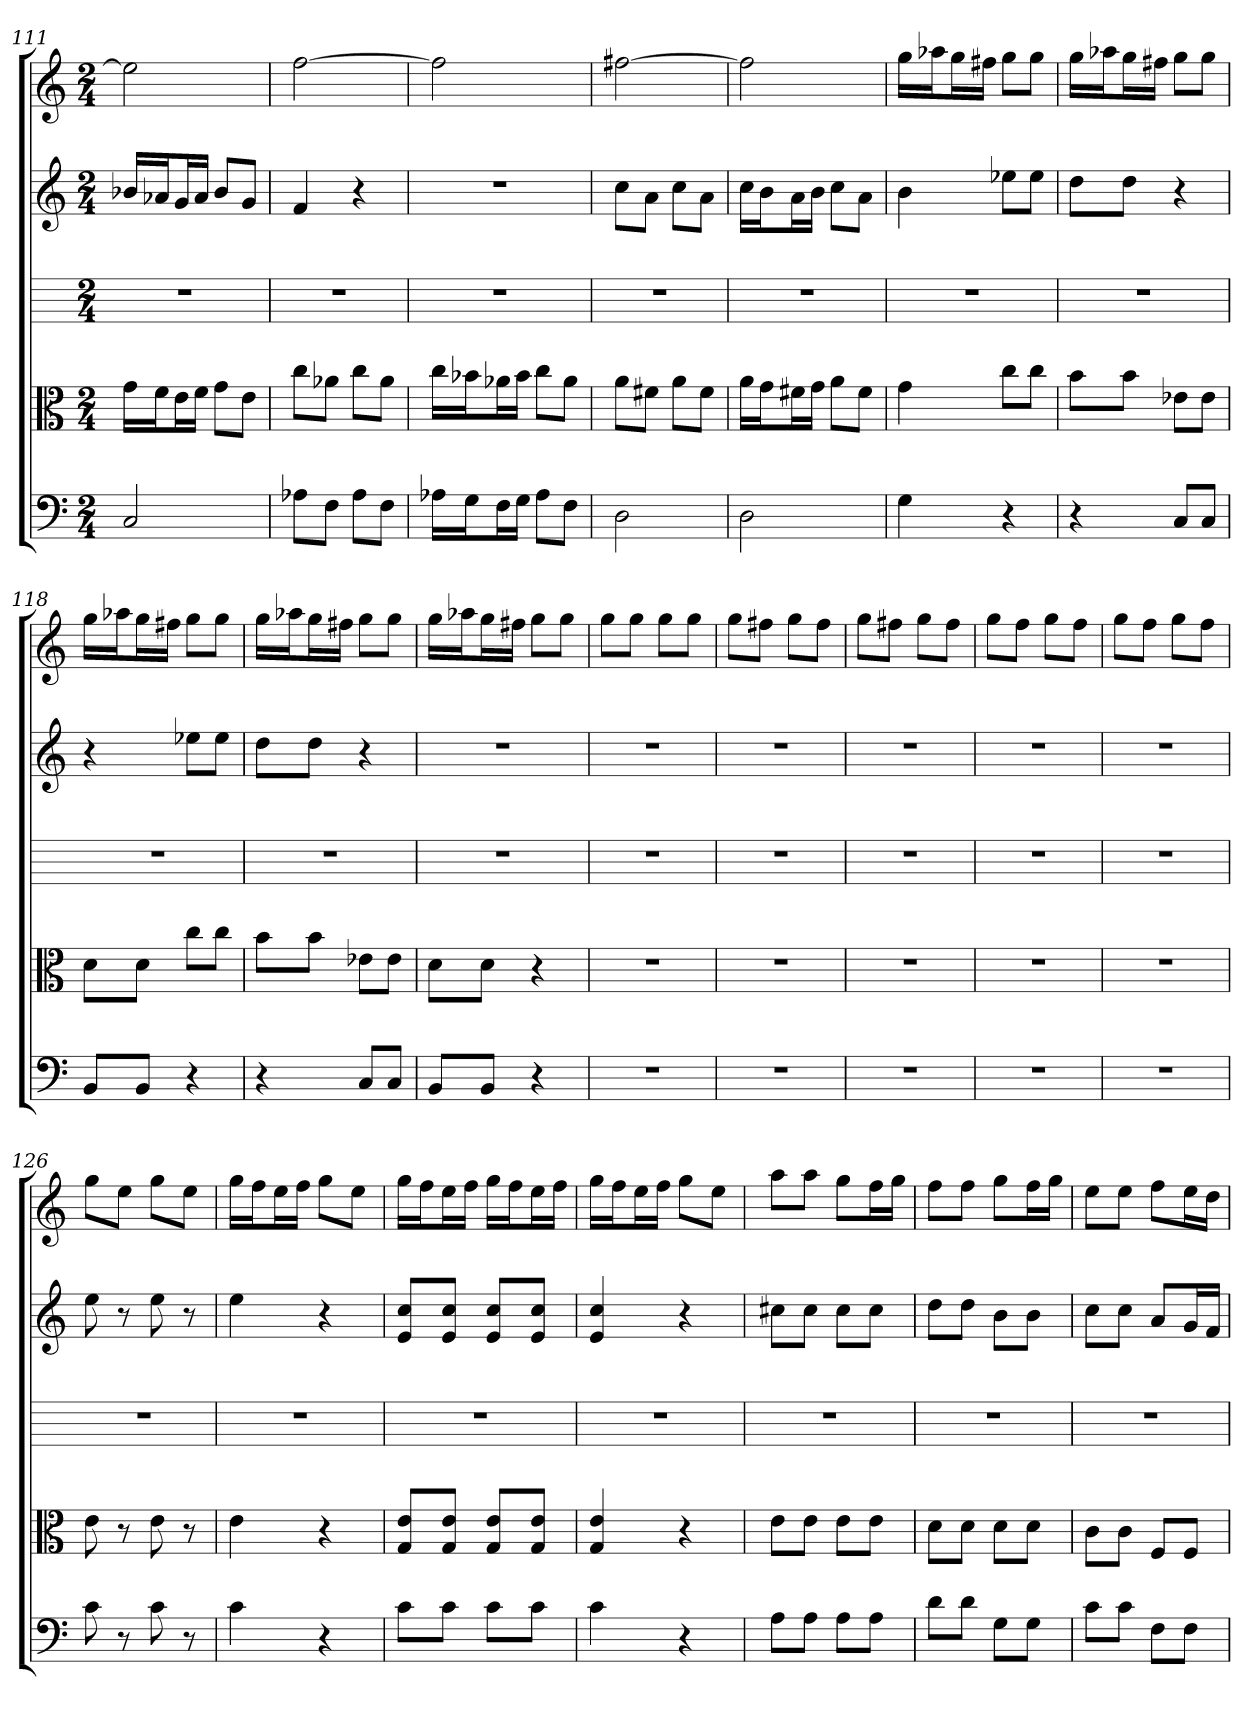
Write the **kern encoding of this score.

**kern	**kern	**kern	**kern	**kern
*part5	*part4	*part3	*part2	*part1
*staff5	*staff4	*staff3	*staff2	*staff1
*clefF4	*clefC3	*	*	*
*k[]	*k[]	*k[]	*k[]	*k[]
*C:	*C:	*C:	*C:	*C:
*M2/4	*M2/4	*M2/4	*M2/4	*M2/4
=111	=111	=111	=111	=111
2C	16g\LL	2r	16b-XLL	2ee]
.	16f\J	.	16a-XJ	.
.	16e\L	.	16gL	.
.	16f\JJ	.	16a-JJ	.
.	8g\L	.	8b-L	.
.	8e\J	.	8gJ	.
=112	=112	=112	=112	=112
8A-X\L	8cc\L	2r	4f	[2ff
8F\J	8a-X\J	.	.	.
8A-\L	8cc\L	.	4r	.
8F\J	8a-\J	.	.	.
=113	=113	=113	=113	=113
16A-X\LL	16cc\LL	2r	2r	2ff]
16G\J	16b-X\J	.	.	.
16F\L	16a-X\L	.	.	.
16G\JJ	16b-\JJ	.	.	.
8A-\L	8cc\L	.	.	.
8F\J	8a-\J	.	.	.
=114	=114	=114	=114	=114
2D	8a\L	2r	8ccL	[2ff#X
.	8f#X\J	.	8aJ	.
.	8a\L	.	8ccL	.
.	8f#\J	.	8aJ	.
=115	=115	=115	=115	=115
2D	16a\LL	2r	16ccLL	2ff#]
.	16g\J	.	16bJ	.
.	16f#X\L	.	16aL	.
.	16g\JJ	.	16bJJ	.
.	8a\L	.	8ccL	.
.	8f#\J	.	8aJ	.
=116	=116	=116	=116	=116
4G	4g	2r	4b	16ggLL
.	.	.	.	16aa-XJ
.	.	.	.	16ggL
.	.	.	.	16ff#XJJ
4r	8cc\L	.	8ee-XL	8ggL
.	8cc\J	.	8ee-J	8ggJ
=117	=117	=117	=117	=117
4r	8b\L	2r	8ddL	16ggLL
.	.	.	.	16aa-XJ
.	8b\J	.	8ddJ	16ggL
.	.	.	.	16ff#XJJ
8C/L	8e-X\L	.	4r	8ggL
8C/J	8e-\J	.	.	8ggJ
=118	=118	=118	=118	=118
8BB/L	8d\L	2r	4r	16ggLL
.	.	.	.	16aa-XJ
8BB/J	8d\J	.	.	16ggL
.	.	.	.	16ff#XJJ
4r	8cc\L	.	8ee-XL	8ggL
.	8cc\J	.	8ee-J	8ggJ
=119	=119	=119	=119	=119
4r	8b\L	2r	8ddL	16ggLL
.	.	.	.	16aa-XJ
.	8b\J	.	8ddJ	16ggL
.	.	.	.	16ff#XJJ
8C/L	8e-X\L	.	4r	8ggL
8C/J	8e-\J	.	.	8ggJ
=120	=120	=120	=120	=120
8BB/L	8d\L	2r	2r	16ggLL
.	.	.	.	16aa-XJ
8BB/J	8d\J	.	.	16ggL
.	.	.	.	16ff#XJJ
4r	4r	.	.	8ggL
.	.	.	.	8ggJ
=121	=121	=121	=121	=121
2r	2r	2r	2r	8ggL
.	.	.	.	8ggJ
.	.	.	.	8ggL
.	.	.	.	8ggJ
=122	=122	=122	=122	=122
2r	2r	2r	2r	8ggL
.	.	.	.	8ff#XJ
.	.	.	.	8ggL
.	.	.	.	8ff#J
=123	=123	=123	=123	=123
2r	2r	2r	2r	8ggL
.	.	.	.	8ff#XJ
.	.	.	.	8ggL
.	.	.	.	8ff#J
=124	=124	=124	=124	=124
2r	2r	2r	2r	8ggL
.	.	.	.	8ffJ
.	.	.	.	8ggL
.	.	.	.	8ffJ
=125	=125	=125	=125	=125
2r	2r	2r	2r	8ggL
.	.	.	.	8ffJ
.	.	.	.	8ggL
.	.	.	.	8ffJ
=126	=126	=126	=126	=126
8c	8e	2r	8ee	8ggL
8r	8r	.	8r	8eeJ
8c	8e	.	8ee	8ggL
8r	8r	.	8r	8eeJ
=127	=127	=127	=127	=127
4c	4e	2r	4ee	16ggLL
.	.	.	.	16ffJ
.	.	.	.	16eeL
.	.	.	.	16ffJJ
4r	4r	.	4r	8ggL
.	.	.	.	8eeJ
=128	=128	=128	=128	=128
8c\L	8G/ 8e/L	2r	8e 8ccL	16ggLL
.	.	.	.	16ffJ
8c\J	8G/ 8e/J	.	8e 8ccJ	16eeL
.	.	.	.	16ffJJ
8c\L	8G/ 8e/L	.	8e 8ccL	16ggLL
.	.	.	.	16ffJ
8c\J	8G/ 8e/J	.	8e 8ccJ	16eeL
.	.	.	.	16ffJJ
=129	=129	=129	=129	=129
4c	4G 4e	2r	4e 4cc	16ggLL
.	.	.	.	16ffJ
.	.	.	.	16eeL
.	.	.	.	16ffJJ
4r	4r	.	4r	8ggL
.	.	.	.	8eeJ
=130	=130	=130	=130	=130
8A\L	8e\L	2r	8cc#XL	8aaL
8A\J	8e\J	.	8cc#J	8aaJ
8A\L	8e\L	.	8cc#L	8ggL
8A\J	8e\J	.	8cc#J	16ffL
.	.	.	.	16ggJJ
=131	=131	=131	=131	=131
8d\L	8d\L	2r	8ddL	8ffL
8d\J	8d\J	.	8ddJ	8ffJ
8G\L	8d\L	.	8bL	8ggL
8G\J	8d\J	.	8bJ	16ffL
.	.	.	.	16ggJJ
=132	=132	=132	=132	=132
8c\L	8c\L	2r	8ccL	8eeL
8c\J	8c\J	.	8ccJ	8eeJ
8F\L	8F/L	.	8aL	8ffL
8F\J	8F/J	.	16gL	16eeL
.	.	.	16fJJ	16ddJJ
=	=	=	=	=
*-	*-	*-	*-	*-
